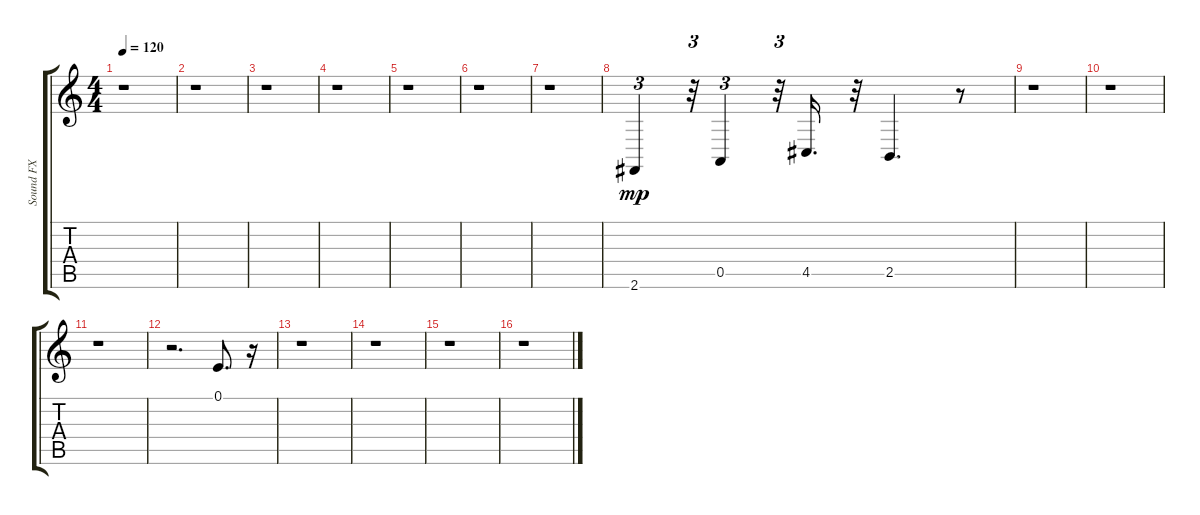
\track ("Sound FX" "Sound FX") {instrument guitarfretnoise}
\staff {score tabs}
\tuning (E4 B3 G3 D3 A2 E2) {hide}
\ts (4 4)
\tempo 120
\clef g2
\ks c
r.1{dy mp} |
r.1 |
r.1 |
r.1 |
r.1 |
r.1 |
r.1 |
2.6.4{tu (3 2)} r.32{tu (3 2)} 0.5.4{tu (3 2)} r.32{tu (3 2)} 4.5.16{d} r.32 2.5.4{d} r.8 |
r.1 |
r.1 |
r.1 |
r.2{d} 0.1.8{d} r.16 |
r.1 |
r.1 |
r.1 |
r.1
